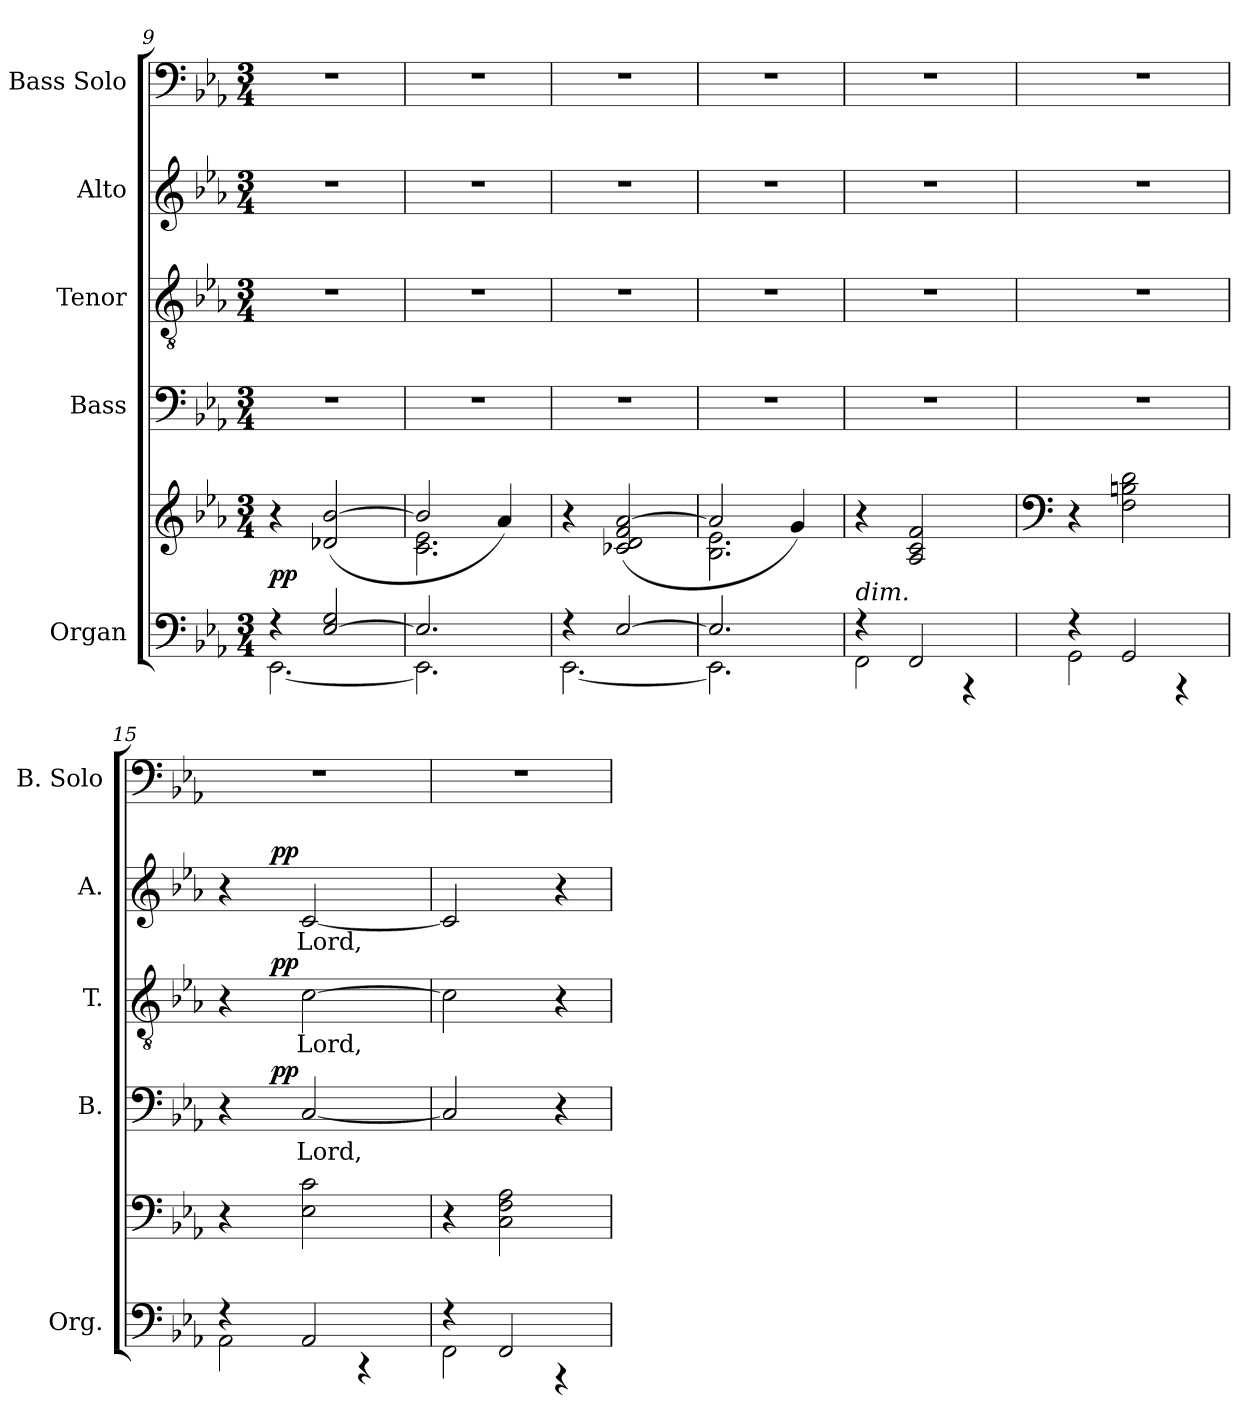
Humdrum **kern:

**kern	**kern	**dynam	**kern	**text	**dynam	**kern	**text	**dynam	**kern	**text	**dynam	**kern
*part5	*part5	*part5	*part4	*part4	*part4	*part3	*part3	*part3	*part2	*part2	*part2	*part1
*staff6	*staff5	*staff5/6	*staff4	*staff4	*staff4	*staff3	*staff3	*staff3	*staff2	*staff2	*staff2	*staff1
*I"Organ	*	*	*I"Bass	*	*	*I"Tenor	*	*	*I"Alto	*	*	*I"Bass Solo
*I'Org.	*	*	*I'B.	*	*	*I'T.	*	*	*I'A.	*	*	*I'B. Solo
!!LO:LB:g=z
*clefF4	*clefG2	*	*clefF4	*	*	*clefGv2	*	*	*clefG2	*	*	*clefF4
*	*	*	*	*	*	*ITrd7c12	*	*	*	*	*	*
*k[b-e-a-]	*k[b-e-a-]	*	*k[b-e-a-]	*	*	*k[b-e-a-]	*	*	*k[b-e-a-]	*	*	*k[b-e-a-]
*E-:	*E-:	*	*E-:	*	*	*E-:	*	*	*E-:	*	*	*E-:
*M3/4	*M3/4	*	*M3/4	*	*	*M3/4	*	*	*M3/4	*	*	*M3/4
=9	=9	=9	=9	=9	=9	=9	=9	=9	=9	=9	=9	=9
*^	*	*	*	*	*	*	*	*	*	*	*	*
!	!	!	!	!LO:N:vis=1	!	!	!LO:N:vis=1	!	!	!LO:N:vis=1	!	!	!LO:N:vis=1
4r	[2.EE-i\	4r	pp	2.r	.	.	2.r	.	.	2.r	.	.	2.r
[2E-i/ 2Gi	.	(2d-Xi/ [2b-i	.	.	.	.	.	.	.	.	.	.	.
=10	=10	=10	=10	=10	=10	=10	=10	=10	=10	=10	=10	=10	=10
*	*	*^	*	*	*	*	*	*	*	*	*	*	*
!	!	!	!	!	!LO:N:vis=1	!	!	!LO:N:vis=1	!	!	!LO:N:vis=1	!	!	!LO:N:vis=1
2.E-i/]	2.EE-i\]	2b-i/]	2.ci\ 2.e-i	.	2.r	.	.	2.r	.	.	2.r	.	.	2.r
.	.	4a-i/)	.	.	.	.	.	.	.	.	.	.	.	.
*	*	*v	*v	*	*	*	*	*	*	*	*	*	*	*
=11	=11	=11	=11	=11	=11	=11	=11	=11	=11	=11	=11	=11	=11
!	!	!	!	!LO:N:vis=1	!	!	!LO:N:vis=1	!	!	!LO:N:vis=1	!	!	!LO:N:vis=1
4r	[2.EE-i\	4r	.	2.r	.	.	2.r	.	.	2.r	.	.	2.r
[2E-i/	.	(2c-Xi/ 2di 2fi [2a-i	.	.	.	.	.	.	.	.	.	.	.
=12	=12	=12	=12	=12	=12	=12	=12	=12	=12	=12	=12	=12	=12
*	*	*^	*	*	*	*	*	*	*	*	*	*	*
!	!	!	!	!	!LO:N:vis=1	!	!	!LO:N:vis=1	!	!	!LO:N:vis=1	!	!	!LO:N:vis=1
2.E-i/]	2.EE-i\]	2a-i/]	2.B-i\ 2.e-i	.	2.r	.	.	2.r	.	.	2.r	.	.	2.r
.	.	4gi/)	.	.	.	.	.	.	.	.	.	.	.	.
*	*	*v	*v	*	*	*	*	*	*	*	*	*	*	*
=13	=13	=13	=13	=13	=13	=13	=13	=13	=13	=13	=13	=13	=13
!LO:TX:a:i:t=dim.	!	!	!	!	!	!	!	!	!	!	!	!	!
!	!	!	!	!LO:N:vis=1	!	!	!LO:N:vis=1	!	!	!LO:N:vis=1	!	!	!LO:N:vis=1
4r	2FFi\	4r	.	2.r	.	.	2.r	.	.	2.r	.	.	2.r
2FFi/	.	2A-i/ 2ci 2fi	.	.	.	.	.	.	.	.	.	.	.
.	4r	.	.	.	.	.	.	.	.	.	.	.	.
=14	=14	=14	=14	=14	=14	=14	=14	=14	=14	=14	=14	=14	=14
*	*	*clefF4	*	*	*	*	*	*	*	*	*	*	*
!	!	!	!	!LO:N:vis=1	!	!	!LO:N:vis=1	!	!	!LO:N:vis=1	!	!	!LO:N:vis=1
4r	2GGi\	4r	.	2.r	.	.	2.r	.	.	2.r	.	.	2.r
2GGi/	.	2Fi\ 2Bni 2di	.	.	.	.	.	.	.	.	.	.	.
.	4r	.	.	.	.	.	.	.	.	.	.	.	.
=15	=15	=15	=15	=15	=15	=15	=15	=15	=15	=15	=15	=15	=15
!	!	!	!	!	!	!	!	!	!	!	!	!	!LO:N:vis=1
*	*	*	*	*^	*	*	*^	*	*	*^	*	*	*
4r	2AA-i\	4r	.	4r	8ryy	.	.	4r	8ryy	.	.	4r	8ryy	.	.	2.r
.	.	.	.	.	32ryy	.	.	.	32ryy	.	.	.	32ryy	.	.	.
.	.	.	.	.	2ryy	.	pp	.	2ryy	.	pp	.	2ryy	.	pp	.
!	!	!	!	!	!	!LO:LY:b:color=#000000	!	!	!	!	!	!	!	!	!	!
!	!	!	!	!	!	!	!	!	!	!LO:LY:b:color=#000000	!	!	!	!	!	!
!	!	!	!	!	!	!	!	!	!	!	!	!	!	!LO:LY:b:color=#000000	!	!
2AA-i/	.	2E-i\ 2ci	.	[2Ci/	.	Lord,	.	[2Ci\	.	Lord,	.	[2ci/	.	Lord,	.	.
.	4r	.	.	.	.	.	.	.	.	.	.	.	.	.	.	.
.	.	.	.	.	16.ryy	.	.	.	16.ryy	.	.	.	16.ryy	.	.	.
=16	=16	=16	=16	=16	=16	=16	=16	=16	=16	=16	=16	=16	=16	=16	=16	=16
!	!	!	!	!	!	!	!	!	!	!	!	!	!	!	!	!LO:N:vis=1
*	*	*	*	*v	*v	*	*	*	*	*	*	*v	*v	*	*	*
*	*	*	*	*	*	*	*v	*v	*	*	*	*	*	*
4r	2FFi\	4r	.	2Ci/]	.	.	2Ci\]	.	.	2ci/]	.	.	2.r
2FFi/	.	2Ci\ 2Fi 2A-i	.	.	.	.	.	.	.	.	.	.	.
.	4r	.	.	4r	.	.	4r	.	.	4r	.	.	.
*v	*v	*	*	*	*	*	*	*	*	*	*	*	*
=	=	=	=	=	=	=	=	=	=	=	=	=
*-	*-	*-	*-	*-	*-	*-	*-	*-	*-	*-	*-	*-
